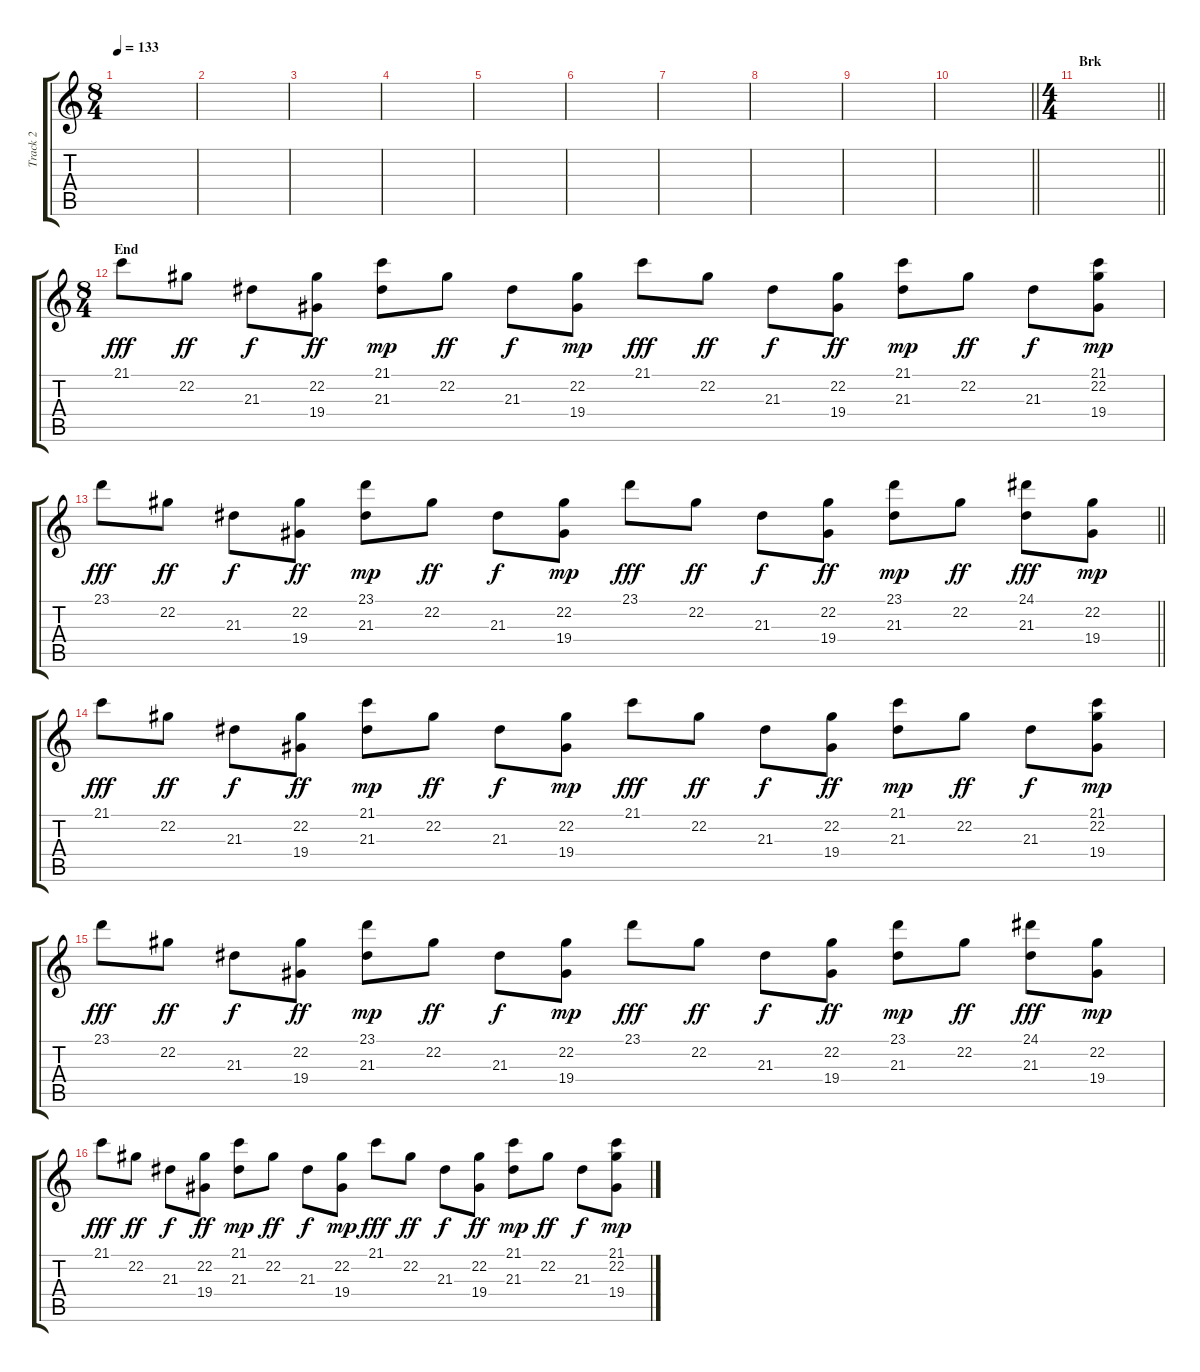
\track ("Track 2" "Track 2") {instrument brightacousticpiano}
\staff {score tabs}
\tuning (Eb4 Bb3 Gb3 Db3 Ab2 Eb2) {hide}
\ts (8 4)
\tempo 133
\clef g2
\ks c
|
|
|
|
|
|
|
|
|
\barLineRight lightlight
|
\ts (4 4)
\section ("" "Brk")
\barLineRight lightlight
|
\ts (8 4)
\section ("" "End")
21.1.8{dy fff volume 13 instrument brightacousticpiano} 22.2.8{dy ff} 21.3.8{dy f} (22.2 19.4).8{dy ff} (21.1 21.3).8{dy mp} 22.2.8{dy ff} 21.3.8{dy f} (22.2 19.4).8{dy mp} 21.1.8{dy fff} 22.2.8{dy ff} 21.3.8{dy f} (22.2 19.4).8{dy ff} (21.1 21.3).8{dy mp} 22.2.8{dy ff} 21.3.8{dy f} (21.1 22.2 19.4).8{dy mp} |
\barLineRight lightlight
23.1.8{dy fff} 22.2.8{dy ff} 21.3.8{dy f} (22.2 19.4).8{dy ff} (23.1 21.3).8{dy mp} 22.2.8{dy ff} 21.3.8{dy f} (22.2 19.4).8{dy mp} 23.1.8{dy fff} 22.2.8{dy ff} 21.3.8{dy f} (22.2 19.4).8{dy ff} (23.1 21.3).8{dy mp} 22.2.8{dy ff} (24.1 21.3).8{dy fff} (22.2 19.4).8{dy mp} |
21.1.8{dy fff volume 16 instrument brightacousticpiano} 22.2.8{dy ff} 21.3.8{dy f} (22.2 19.4).8{dy ff} (21.1 21.3).8{dy mp} 22.2.8{dy ff} 21.3.8{dy f} (22.2 19.4).8{dy mp} 21.1.8{dy fff} 22.2.8{dy ff} 21.3.8{dy f} (22.2 19.4).8{dy ff} (21.1 21.3).8{dy mp} 22.2.8{dy ff} 21.3.8{dy f} (21.1 22.2 19.4).8{dy mp} |
23.1.8{dy fff} 22.2.8{dy ff} 21.3.8{dy f} (22.2 19.4).8{dy ff} (23.1 21.3).8{dy mp} 22.2.8{dy ff} 21.3.8{dy f} (22.2 19.4).8{dy mp} 23.1.8{dy fff} 22.2.8{dy ff} 21.3.8{dy f} (22.2 19.4).8{dy ff} (23.1 21.3).8{dy mp} 22.2.8{dy ff} (24.1 21.3).8{dy fff} (22.2 19.4).8{dy mp} |
21.1.8{dy fff volume 16 instrument brightacousticpiano} 22.2.8{dy ff} 21.3.8{dy f} (22.2 19.4).8{dy ff} (21.1 21.3).8{dy mp} 22.2.8{dy ff} 21.3.8{dy f} (22.2 19.4).8{dy mp} 21.1.8{dy fff} 22.2.8{dy ff} 21.3.8{dy f} (22.2 19.4).8{dy ff} (21.1 21.3).8{dy mp} 22.2.8{dy ff} 21.3.8{dy f} (21.1 22.2 19.4).8{dy mp}
